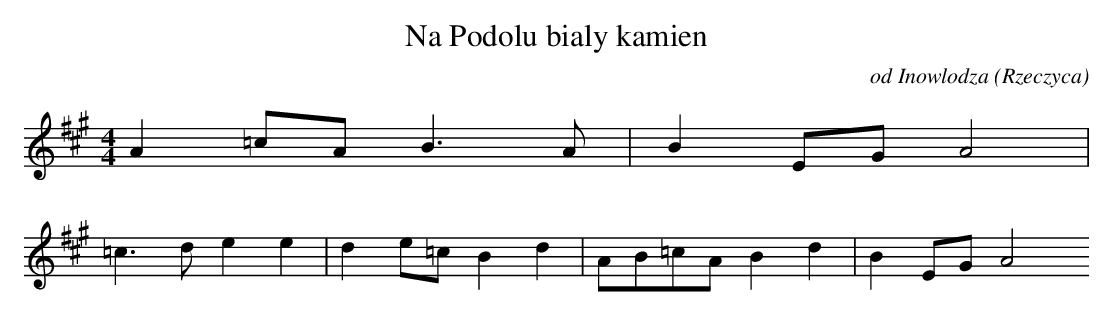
X:1
T: Na Podolu bialy kamien
O: od Inowlodza (Rzeczyca)
M: 4/4
L: 1/8
K: A
A2=cAB3A | B2EGA4 |
=c3de2e2 | d2e=cB2d2 | AB=cAB2d2 | B2EGA4
